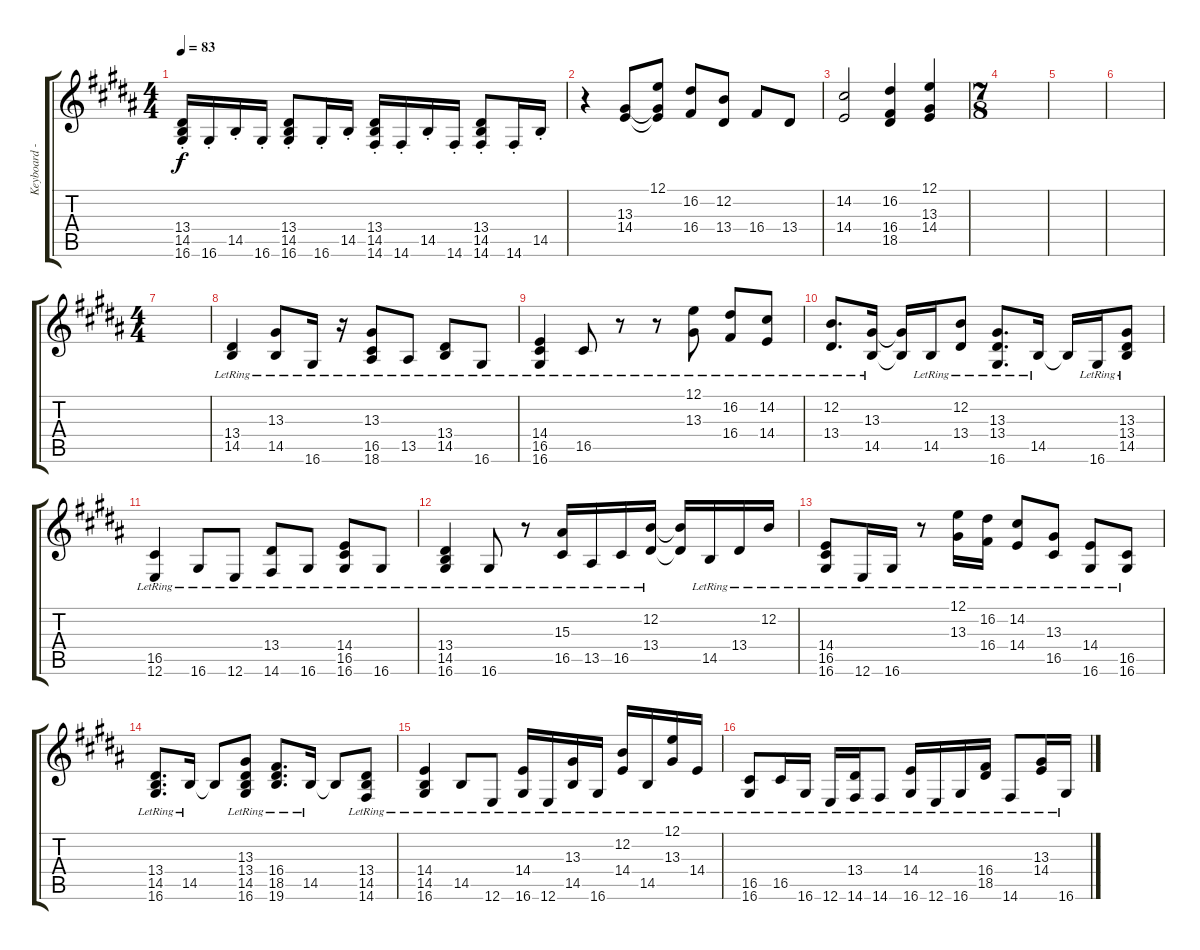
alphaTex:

\track ("Keyboard - Jordan Rudess" "Keyboard -") {instrument acousticgrandpiano}
\staff {score tabs}
\tuning (E4 B3 G3 D3 A2 E2) {hide}
\ts (4 4)
\tempo 83
\clef g2
\ks b
(13.4{st} 14.5{st} 16.6{st}).16{dy f} 16.6{st}.16 14.5{st}.16 16.6{st}.16 (13.4{st} 14.5{st} 16.6{st}).8 16.6{st}.16 14.5{st}.16 (13.4{st} 14.5{st} 14.6{st}).16 14.6{st}.16 14.5{st}.16 14.6{st}.16 (13.4{st} 14.5{st} 14.6{st}).8 14.6{st}.16 14.5{st}.16 |
r.4 (13.3 14.4).8 (12.1 13.3{t} 14.4{t}).8 (16.2 16.4).8 (12.2 13.4).8 16.4.8 13.4.8 |
(14.2 14.4).2 (16.2 16.4 18.5).4 (12.1 13.3 14.4).4 |
\ts (7 8)
|
|
|
\ts (4 4)
|
(13.4{lr} 14.5{lr}).4{instrument acousticgrandpiano} (13.3{lr} 14.5{lr}).8 16.6{lr}.16 r.16 (13.3{lr} 16.5{lr} 18.6{lr}).8 13.5{lr}.8 (13.4{lr} 14.5{lr}).8 16.6{lr}.8 |
(14.4{lr} 16.5{lr} 16.6{lr}).4 16.5{lr}.8 r.8 r.8 (12.1{lr} 13.3{lr}).8 (16.2{lr} 16.4{lr}).8 (14.2{lr} 14.4{lr}).8 |
(12.2{lr} 13.4{lr}).8{d} (13.3{lr} 14.5{lr}).16 (13.3{t} 14.5{t}).16 14.5{lr}.16 (12.2{lr} 13.4{lr}).8 (13.3{lr} 13.4{lr} 16.6{lr}).8{d} 14.5{lr}.16 14.5{t}.16 16.6{lr}.16 (13.3{lr} 13.4{lr} 14.5{lr}).8 |
(16.5{lr} 12.6{lr}).4 16.6{lr}.8 12.6{lr}.8 (13.4{lr} 14.6{lr}).8 16.6{lr}.8 (14.4{lr} 16.5{lr} 16.6{lr}).8 16.6{lr}.8 |
(13.4{lr} 14.5{lr} 16.6{lr}).4 16.6{lr}.8 r.8 (15.3{lr} 16.5{lr}).16 13.5{lr}.16 16.5{lr}.16 (12.2{lr} 13.4{lr}).16 (12.2{t} 13.4{t}).16 14.5{lr}.16 13.4{lr}.16 12.2{lr}.16 |
(14.4{lr} 16.5{lr} 16.6{lr}).8 12.6{lr}.16 16.6{lr}.16 r.8 (12.1{lr} 13.3{lr}).16 (16.2{lr} 16.4{lr}).16 (14.2{lr} 14.4{lr}).8 (13.3{lr} 16.5{lr}).8 (14.4{lr} 16.6{lr}).8 (16.5{lr} 16.6{lr}).8 |
(13.4{lr} 14.5{lr} 16.6{lr}).8{d} 14.5{lr}.16 14.5{t}.8 (13.3{lr} 13.4{lr} 14.5{lr} 16.6{lr}).8 (16.4{lr} 18.5{lr} 19.6{lr}).8{d} 14.5{lr}.16 14.5{t}.8 (13.4{lr} 14.5{lr} 14.6).8 |
(14.4{lr} 14.5{lr} 16.6{lr}).4 14.5{lr}.8 12.6{lr}.8 (14.4{lr} 16.6{lr}).16 12.6{lr}.16 (13.3{lr} 14.5{lr}).16 16.6{lr}.16 (12.2{lr} 14.4{lr}).16 14.5{lr}.16 (12.1{lr} 13.3{lr}).16 14.4{lr}.16 |
(16.5{lr} 16.6{lr}).8 16.5{lr}.16 16.6{lr}.16 12.6{lr}.16 (13.4{lr} 14.6{lr}).16 14.6{lr}.8 (14.4{lr} 16.6{lr}).16 12.6{lr}.16 16.6{lr}.16 (16.4{lr} 18.5{lr}).16 14.6{lr}.8 (13.3{lr} 14.4{lr}).16 16.6{lr}.16
